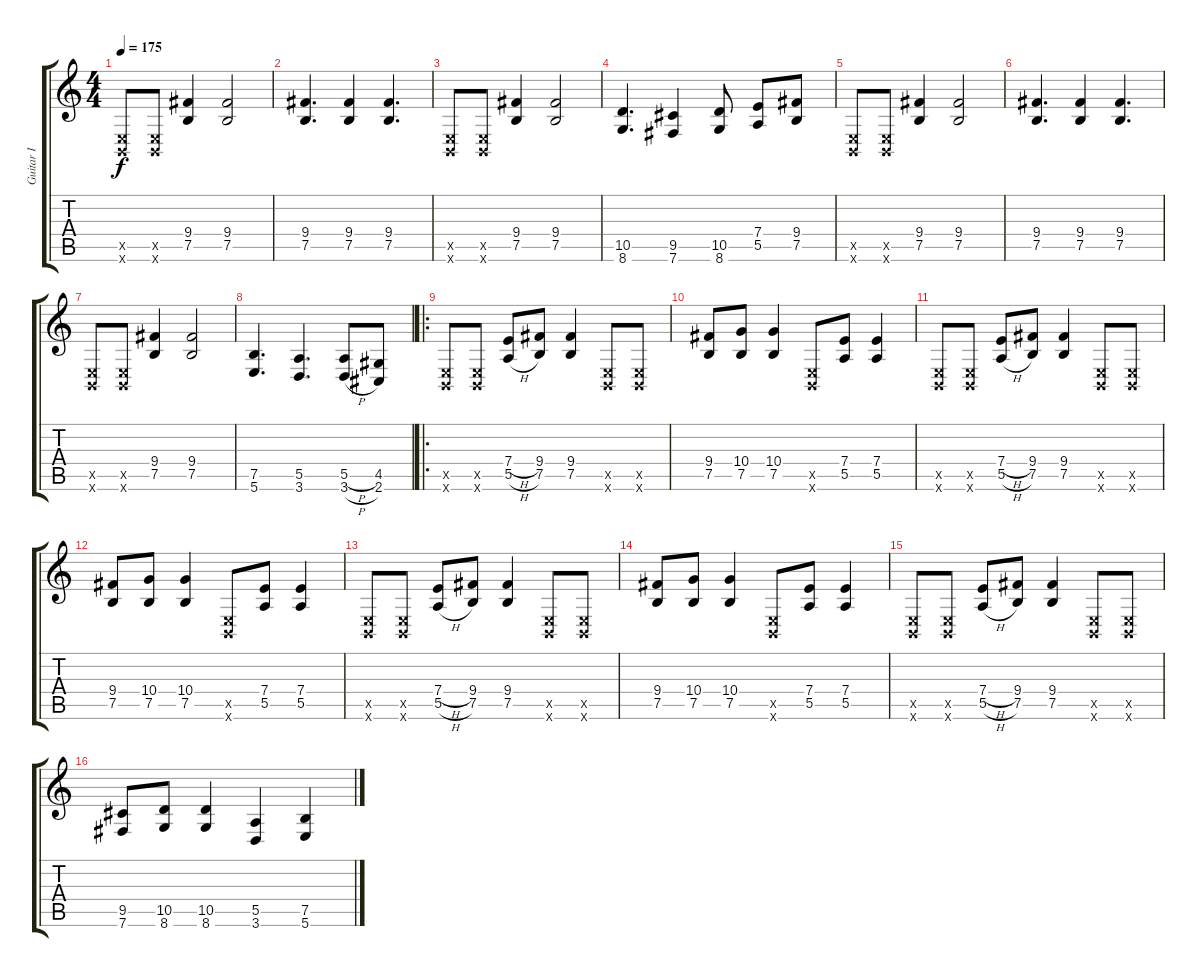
\track ("Guitar I" "Guitar I") {instrument distortionguitar}
\staff {score tabs}
\tuning (B3 G3 D3 A2 E2 B1) {hide}
\ts (4 4)
\tempo 175
\clef g2
\ks c
(0.5{x} 0.6{x}).8{dy f} (0.5{x} 0.6{x}).8 (9.4 7.5).4 (9.4 7.5).2 |
(9.4 7.5).4{d} (9.4 7.5).4 (9.4 7.5).4{d} |
(0.5{x} 0.6{x}).8 (0.5{x} 0.6{x}).8 (9.4 7.5).4 (9.4 7.5).2 |
(10.5 8.6).4{d} (9.5 7.6).4 (10.5 8.6).8 (7.4 5.5).8 (9.4 7.5).8 |
(0.5{x} 0.6{x}).8 (0.5{x} 0.6{x}).8 (9.4 7.5).4 (9.4 7.5).2 |
(9.4 7.5).4{d} (9.4 7.5).4 (9.4 7.5).4{d} |
(0.5{x} 0.6{x}).8 (0.5{x} 0.6{x}).8 (9.4 7.5).4 (9.4 7.5).2 |
(7.5 5.6).4{d} (5.5 3.6).4{d} (5.5{h} 3.6{h}).8 (4.5 2.6).8 |
\ro
(0.5{x} 0.6{x}).8 (0.5{x} 0.6{x}).8 (7.4{h} 5.5{h}).8 (9.4 7.5).8 (9.4 7.5).4 (0.5{x} 0.6{x}).8 (0.5{x} 0.6{x}).8 |
(9.4 7.5).8 (10.4 7.5).8 (10.4 7.5).4 (0.5{x} 0.6{x}).8 (7.4 5.5).8 (7.4 5.5).4 |
(0.5{x} 0.6{x}).8 (0.5{x} 0.6{x}).8 (7.4{h} 5.5{h}).8 (9.4 7.5).8 (9.4 7.5).4 (0.5{x} 0.6{x}).8 (0.5{x} 0.6{x}).8 |
(9.4 7.5).8 (10.4 7.5).8 (10.4 7.5).4 (0.5{x} 0.6{x}).8 (7.4 5.5).8 (7.4 5.5).4 |
(0.5{x} 0.6{x}).8 (0.5{x} 0.6{x}).8 (7.4{h} 5.5{h}).8 (9.4 7.5).8 (9.4 7.5).4 (0.5{x} 0.6{x}).8 (0.5{x} 0.6{x}).8 |
(9.4 7.5).8 (10.4 7.5).8 (10.4 7.5).4 (0.5{x} 0.6{x}).8 (7.4 5.5).8 (7.4 5.5).4 |
(0.5{x} 0.6{x}).8 (0.5{x} 0.6{x}).8 (7.4{h} 5.5{h}).8 (9.4 7.5).8 (9.4 7.5).4 (0.5{x} 0.6{x}).8 (0.5{x} 0.6{x}).8 |
(9.5 7.6).8 (10.5 8.6).8 (10.5 8.6).4 (5.5 3.6).4 (7.5 5.6).4
